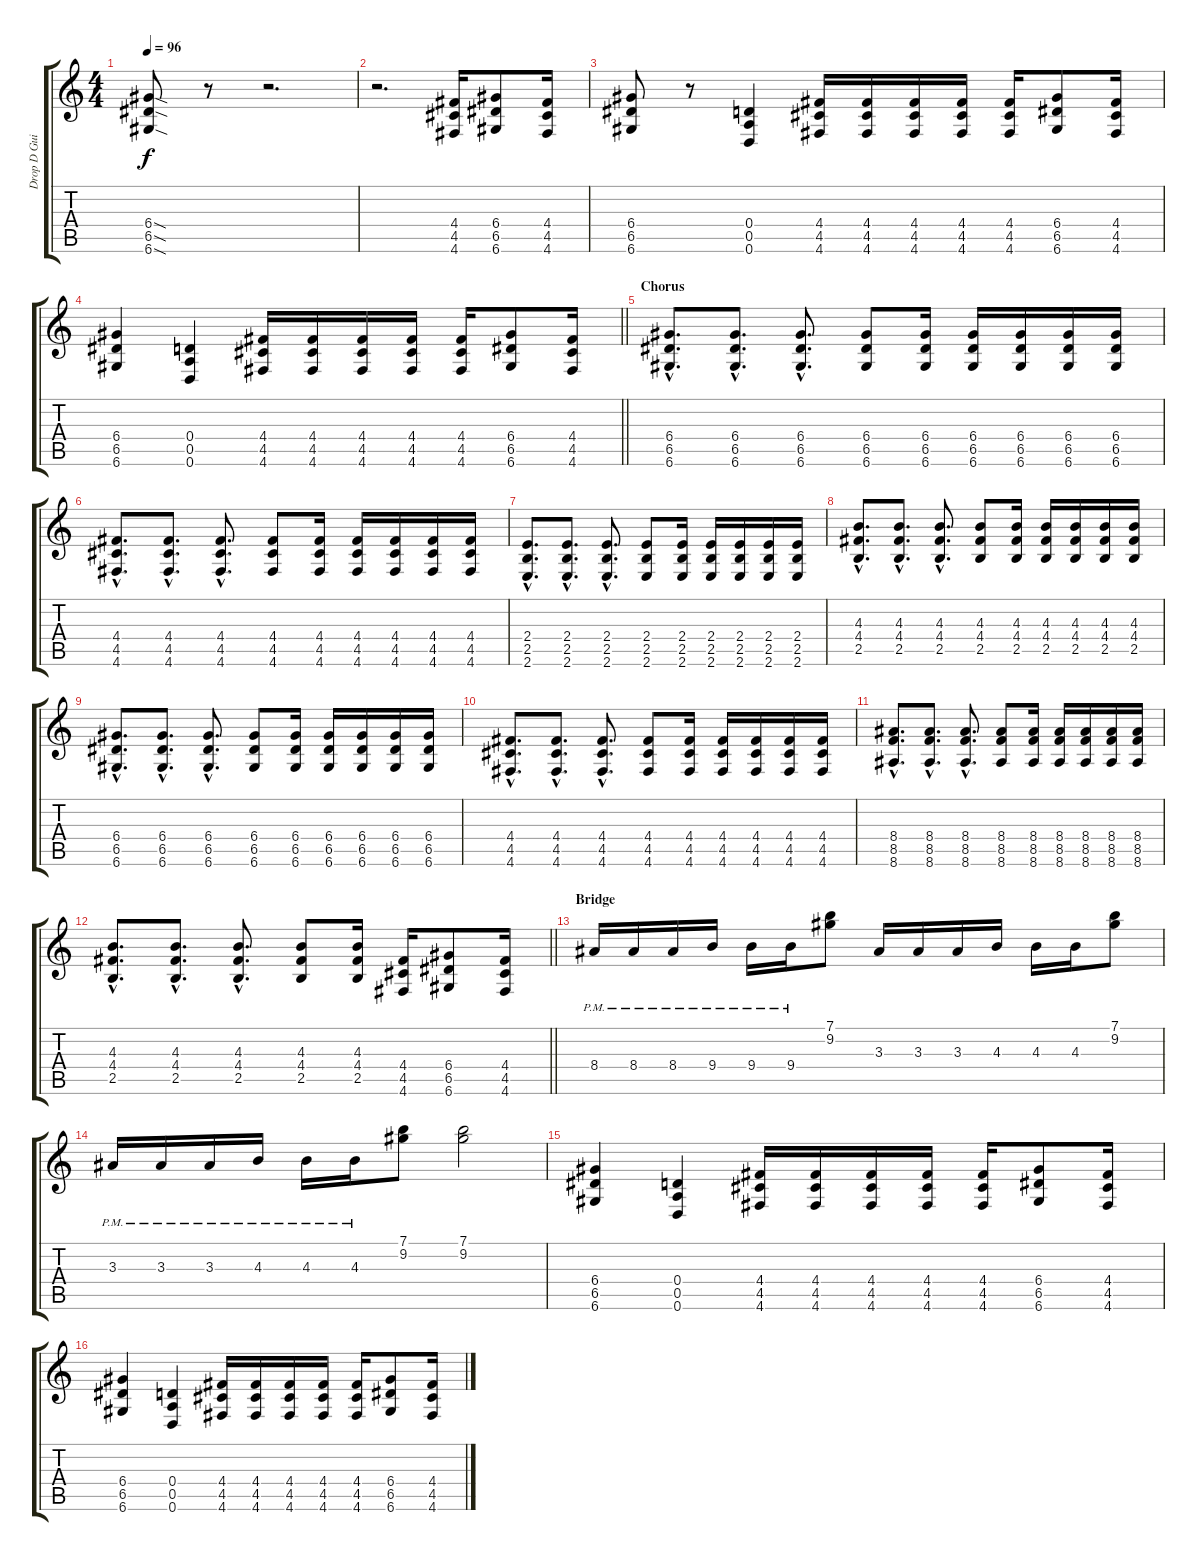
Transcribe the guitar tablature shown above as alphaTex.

\track ("Drop D Guitar" "Drop D Gui") {instrument distortionguitar}
\staff {score tabs}
\tuning (E4 B3 G3 D3 A2 D2) {hide}
\ts (4 4)
\tempo 96
\clef g2
\ks c
(6.4{sod} 6.5{sod} 6.6{sod}).8{dy f} r.8 r.2{d} |
r.2{d} (4.4 4.5 4.6).16 (6.4 6.5 6.6).8 (4.4 4.5 4.6).16 |
(6.4 6.5 6.6).8{balance 0} r.8 (0.4 0.5 0.6).4{balance 8} (4.4 4.5 4.6).16 (4.4 4.5 4.6).16 (4.4 4.5 4.6).16 (4.4 4.5 4.6).16 (4.4 4.5 4.6).16 (6.4 6.5 6.6).8 (4.4 4.5 4.6).16 |
\barLineRight lightlight
(6.4 6.5 6.6).4 (0.4 0.5 0.6).4 (4.4 4.5 4.6).16 (4.4 4.5 4.6).16 (4.4 4.5 4.6).16 (4.4 4.5 4.6).16 (4.4 4.5 4.6).16 (6.4 6.5 6.6).8 (4.4 4.5 4.6).16 |
\section ("" "Chorus")
(6.4{hac} 6.5{hac} 6.6{hac}).8{d} (6.4{hac} 6.5{hac} 6.6{hac}).8{d} (6.4{hac} 6.5{hac} 6.6{hac}).8{d} (6.4 6.5 6.6).8 (6.4 6.5 6.6).16 (6.4 6.5 6.6).16 (6.4 6.5 6.6).16 (6.4 6.5 6.6).16 (6.4 6.5 6.6).16 |
(4.4{hac} 4.5{hac} 4.6{hac}).8{d} (4.4{hac} 4.5{hac} 4.6{hac}).8{d} (4.4{hac} 4.5{hac} 4.6{hac}).8{d} (4.4 4.5 4.6).8 (4.4 4.5 4.6).16 (4.4 4.5 4.6).16 (4.4 4.5 4.6).16 (4.4 4.5 4.6).16 (4.4 4.5 4.6).16 |
(2.4{hac} 2.5{hac} 2.6{hac}).8{d} (2.4{hac} 2.5{hac} 2.6{hac}).8{d} (2.4{hac} 2.5{hac} 2.6{hac}).8{d} (2.4 2.5 2.6).8 (2.4 2.5 2.6).16 (2.4 2.5 2.6).16 (2.4 2.5 2.6).16 (2.4 2.5 2.6).16 (2.4 2.5 2.6).16 |
(4.3{hac} 4.4{hac} 2.5{hac}).8{d} (4.3{hac} 4.4{hac} 2.5{hac}).8{d} (4.3{hac} 4.4{hac} 2.5{hac}).8{d} (4.3 4.4 2.5).8 (4.3 4.4 2.5).16 (4.3 4.4 2.5).16 (4.3 4.4 2.5).16 (4.3 4.4 2.5).16 (4.3 4.4 2.5).16 |
(6.4{hac} 6.5{hac} 6.6{hac}).8{d} (6.4{hac} 6.5{hac} 6.6{hac}).8{d} (6.4{hac} 6.5{hac} 6.6{hac}).8{d} (6.4 6.5 6.6).8 (6.4 6.5 6.6).16 (6.4 6.5 6.6).16 (6.4 6.5 6.6).16 (6.4 6.5 6.6).16 (6.4 6.5 6.6).16 |
(4.4{hac} 4.5{hac} 4.6{hac}).8{d} (4.4{hac} 4.5{hac} 4.6{hac}).8{d} (4.4{hac} 4.5{hac} 4.6{hac}).8{d} (4.4 4.5 4.6).8 (4.4 4.5 4.6).16 (4.4 4.5 4.6).16 (4.4 4.5 4.6).16 (4.4 4.5 4.6).16 (4.4 4.5 4.6).16 |
(8.4{hac} 8.5{hac} 8.6{hac}).8{d} (8.4{hac} 8.5{hac} 8.6{hac}).8{d} (8.4{hac} 8.5{hac} 8.6{hac}).8{d} (8.4 8.5 8.6).8 (8.4 8.5 8.6).16 (8.4 8.5 8.6).16 (8.4 8.5 8.6).16 (8.4 8.5 8.6).16 (8.4 8.5 8.6).16 |
\barLineRight lightlight
(4.3{hac} 4.4{hac} 2.5{hac}).8{d} (4.3{hac} 4.4{hac} 2.5{hac}).8{d} (4.3{hac} 4.4{hac} 2.5{hac}).8{d} (4.3 4.4 2.5).8 (4.3 4.4 2.5).16 (4.4 4.5 4.6).16 (6.4 6.5 6.6).8 (4.4 4.5 4.6).16 |
\section ("" "Bridge")
8.4{pm}.16 8.4{pm}.16 8.4{pm}.16 9.4{pm}.16 9.4{pm}.16 9.4{pm}.16 (7.1 9.2).8 3.3.16 3.3.16 3.3.16 4.3.16 4.3.16 4.3.16 (7.1 9.2).8 |
3.3{pm}.16 3.3{pm}.16 3.3{pm}.16 4.3{pm}.16 4.3{pm}.16 4.3{pm}.16 (7.1 9.2).8 (7.1 9.2).2 |
(6.4 6.5 6.6).4 (0.4 0.5 0.6).4 (4.4 4.5 4.6).16 (4.4 4.5 4.6).16 (4.4 4.5 4.6).16 (4.4 4.5 4.6).16 (4.4 4.5 4.6).16 (6.4 6.5 6.6).8 (4.4 4.5 4.6).16 |
(6.4 6.5 6.6).4 (0.4 0.5 0.6).4 (4.4 4.5 4.6).16 (4.4 4.5 4.6).16 (4.4 4.5 4.6).16 (4.4 4.5 4.6).16 (4.4 4.5 4.6).16 (6.4 6.5 6.6).8 (4.4 4.5 4.6).16
